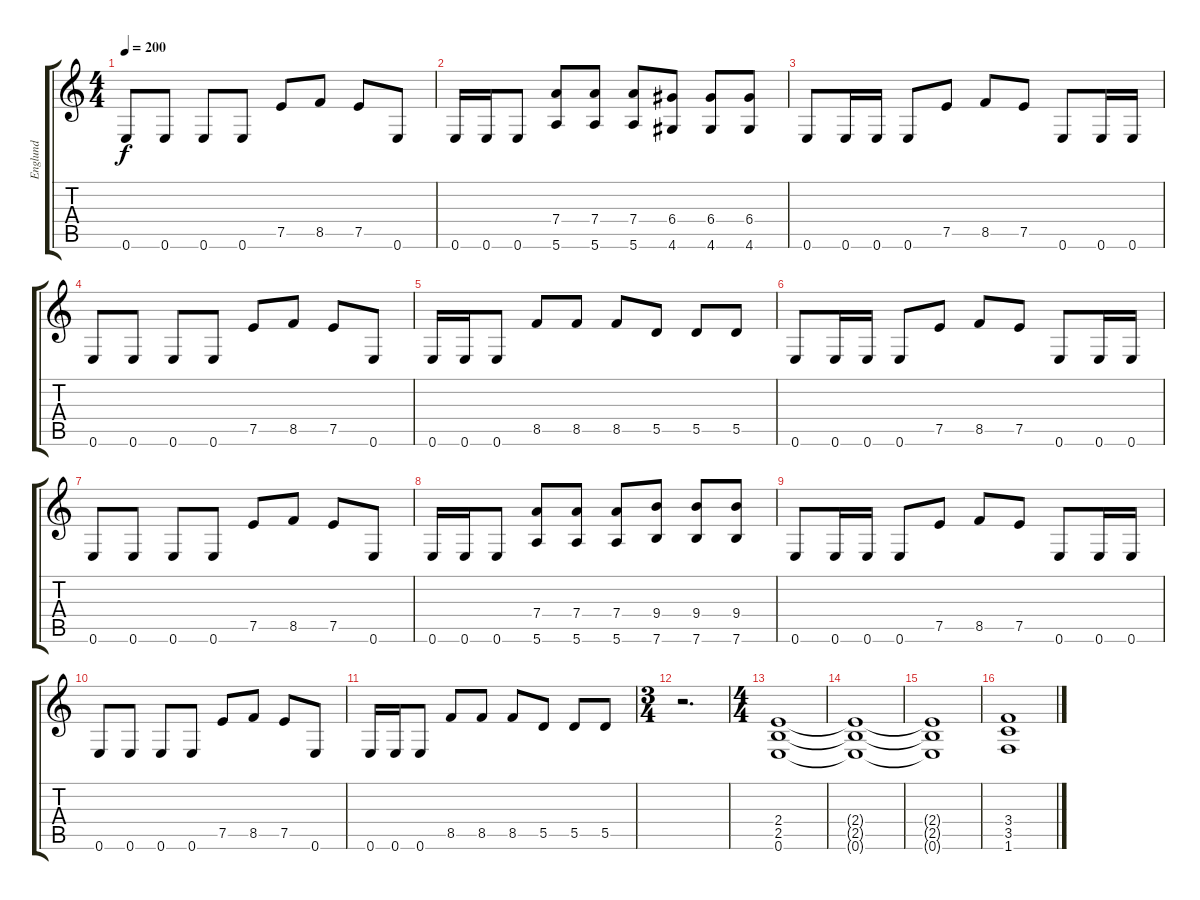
\track ("Englund" "Englund") {instrument overdrivenguitar}
\staff {score tabs}
\tuning (E4 B3 G3 D3 A2 E2) {hide}
\ts (4 4)
\tempo 200
\clef g2
\ks c
0.6.8{dy f} 0.6.8 0.6.8 0.6.8 7.5.8 8.5.8 7.5.8 0.6.8 |
0.6.16 0.6.16 0.6.8 (7.4 5.6).8 (7.4 5.6).8 (7.4 5.6).8 (6.4 4.6).8 (6.4 4.6).8 (6.4 4.6).8 |
0.6.8 0.6.16 0.6.16 0.6.8 7.5.8 8.5.8 7.5.8 0.6.8 0.6.16 0.6.16 |
0.6.8 0.6.8 0.6.8 0.6.8 7.5.8 8.5.8 7.5.8 0.6.8 |
0.6.16 0.6.16 0.6.8 8.5.8 8.5.8 8.5.8 5.5.8 5.5.8 5.5.8 |
0.6.8 0.6.16 0.6.16 0.6.8 7.5.8 8.5.8 7.5.8 0.6.8 0.6.16 0.6.16 |
0.6.8 0.6.8 0.6.8 0.6.8 7.5.8 8.5.8 7.5.8 0.6.8 |
0.6.16 0.6.16 0.6.8 (7.4 5.6).8 (7.4 5.6).8 (7.4 5.6).8 (9.4 7.6).8 (9.4 7.6).8 (9.4 7.6).8 |
0.6.8 0.6.16 0.6.16 0.6.8 7.5.8 8.5.8 7.5.8 0.6.8 0.6.16 0.6.16 |
0.6.8 0.6.8 0.6.8 0.6.8 7.5.8 8.5.8 7.5.8 0.6.8 |
0.6.16 0.6.16 0.6.8 8.5.8 8.5.8 8.5.8 5.5.8 5.5.8 5.5.8 |
\ts (3 4)
r.2{d} |
\ts (4 4)
(2.4 2.5 0.6).1 |
(2.4{t} 2.5{t} 0.6{t}).1 |
(2.4{t} 2.5{t} 0.6{t}).1 |
(3.4 3.5 1.6).1
